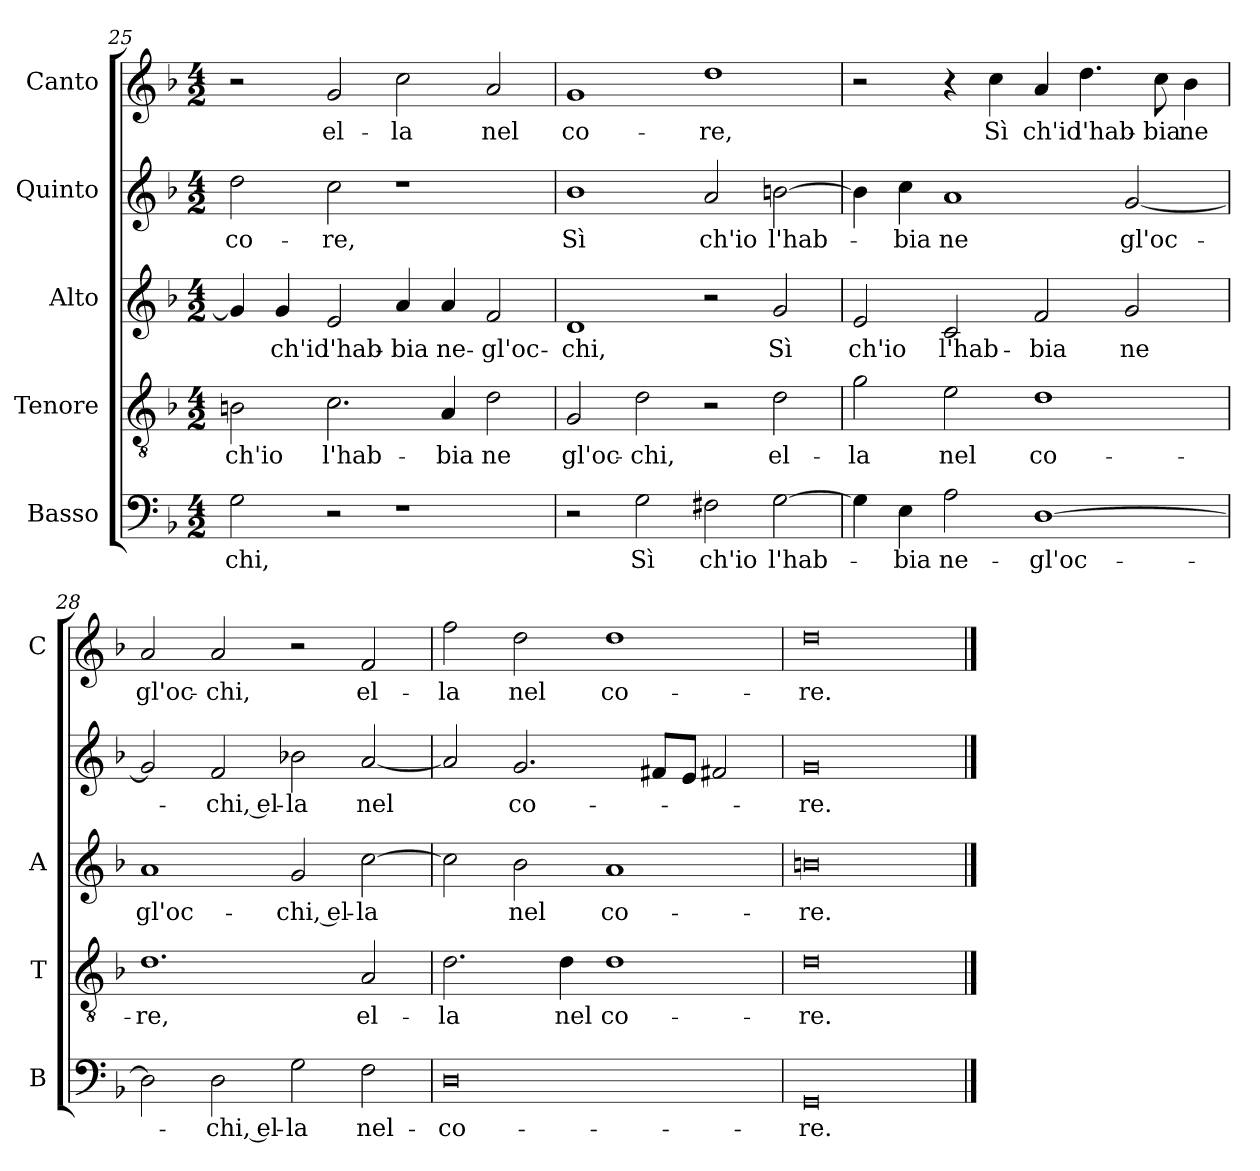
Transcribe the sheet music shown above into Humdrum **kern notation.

**kern	**text	**kern	**text	**kern	**text	**kern	**text	**kern	**text
*part5	*part5	*part4	*part4	*part3	*part3	*part2	*part2	*part1	*part1
*staff5	*staff5	*staff4	*staff4	*staff3	*staff3	*staff2	*staff2	*staff1	*staff1
*I"Basso	*	*I"Tenore	*	*I"Alto	*	*I"Quinto	*	*I"Canto	*
*I'B	*	*I'T	*	*I'A	*	*	*	*I'C	*
*clefF4	*	*clefGv2	*	*clefG2	*	*clefG2	*	*clefG2	*
*k[b-]	*	*k[b-]	*	*k[b-]	*	*k[b-]	*	*k[b-]	*
*M4/2	*	*M4/2	*	*M4/2	*	*M4/2	*	*M4/2	*
=25	=25	=25	=25	=25	=25	=25	=25	=25	=25
2G	-chi,	2Bn	ch'io	4g]	.	2dd	co-	2r	.
.	.	.	.	4g	ch'io	.	.	.	.
2r	.	2.c	l'hab-	2e	l'hab-	2cc	-re,	2g	el-
1r	.	.	.	4a	-bia	1r	.	2cc	-la
.	.	4A	-bia	4a	ne-	.	.	.	.
.	.	2d	ne	2f	-gl'oc-	.	.	2a	nel
=26	=26	=26	=26	=26	=26	=26	=26	=26	=26
2r	.	2G	gl'oc-	1d	-chi,	1b-	Sì	1g	co-
2G	Sì	2d	-chi,	.	.	.	.	.	.
2F#X	ch'io	2r	.	2r	.	2a	ch'io	1dd	-re,
[2G	l'hab-	2d	el-	2g	Sì	[2bn	l'hab-	.	.
=27	=27	=27	=27	=27	=27	=27	=27	=27	=27
4G]	.	2g	-la	2e	ch'io	4b]	.	2r	.
4E	-bia	.	.	.	.	4cc	-bia	.	.
2A	ne-	2e	nel	2c	l'hab-	1a	ne	4r	.
.	.	.	.	.	.	.	.	4cc	Sì
[1D	-gl'oc-	1d	co-	2f	-bia	.	.	4a	ch'io
.	.	.	.	.	.	.	.	4.dd	l'hab-
.	.	.	.	2g	ne	[2g	gl'oc-	.	.
.	.	.	.	.	.	.	.	8cc	-bia
.	.	.	.	.	.	.	.	4b-	ne
=28	=28	=28	=28	=28	=28	=28	=28	=28	=28
2D]	.	1.d	-re,	1a	gl'oc-	2g]	.	2a	gl'oc-
2D	-chi, el-	.	.	.	.	2f	-chi, el-	2a	-chi,
2G	-la	.	.	2g	-chi, el-	2b-X	-la	2r	.
2F	nel-	2A	el-	[2cc	-la	[2a	nel	2f	el-
=29	=29	=29	=29	=29	=29	=29	=29	=29	=29
0D	-co-	2.d	-la	2cc]	.	2a]	.	2ff	-la
.	.	.	.	2b-	nel	2.g	co-	2dd	nel
.	.	4d	nel	.	.	.	.	.	.
.	.	1d	co-	1a	co-	.	.	1dd	co-
.	.	.	.	.	.	8f#XL	.	.	.
.	.	.	.	.	.	8eJ	.	.	.
.	.	.	.	.	.	2f#X	.	.	.
=30	=30	=30	=30	=30	=30	=30	=30	=30	=30
0GG	-re.	0d	-re.	0bn	-re.	0g	-re.	0dd	-re.
==	==	==	==	==	==	==	==	==	==
*-	*-	*-	*-	*-	*-	*-	*-	*-	*-
